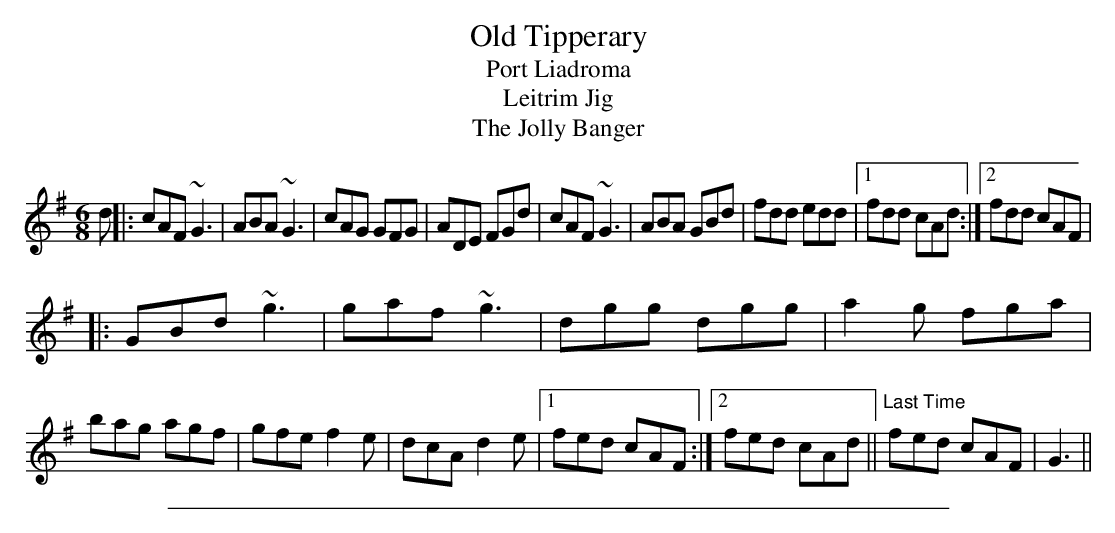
X:1
T: Old Tipperary
T: Port Liadroma
T: Leitrim Jig
T: The Jolly Banger
M:6/8
L:1/8
K:G
d |: cAF ~G3 | ABA ~G3 | cAG GFG | ADE FGd | cAF ~G3 | ABA GBd | fdd edd |1 fdd cAd :|2 fdd cAF |
|: GBd ~g3 | gaf ~g3 | dgg dgg | a2 g fga | bag agf | gfe f2 e | dcA d2 e |1 fed cAF :|2 fed cAd || "Last Time"fed cAF | G3 ||
